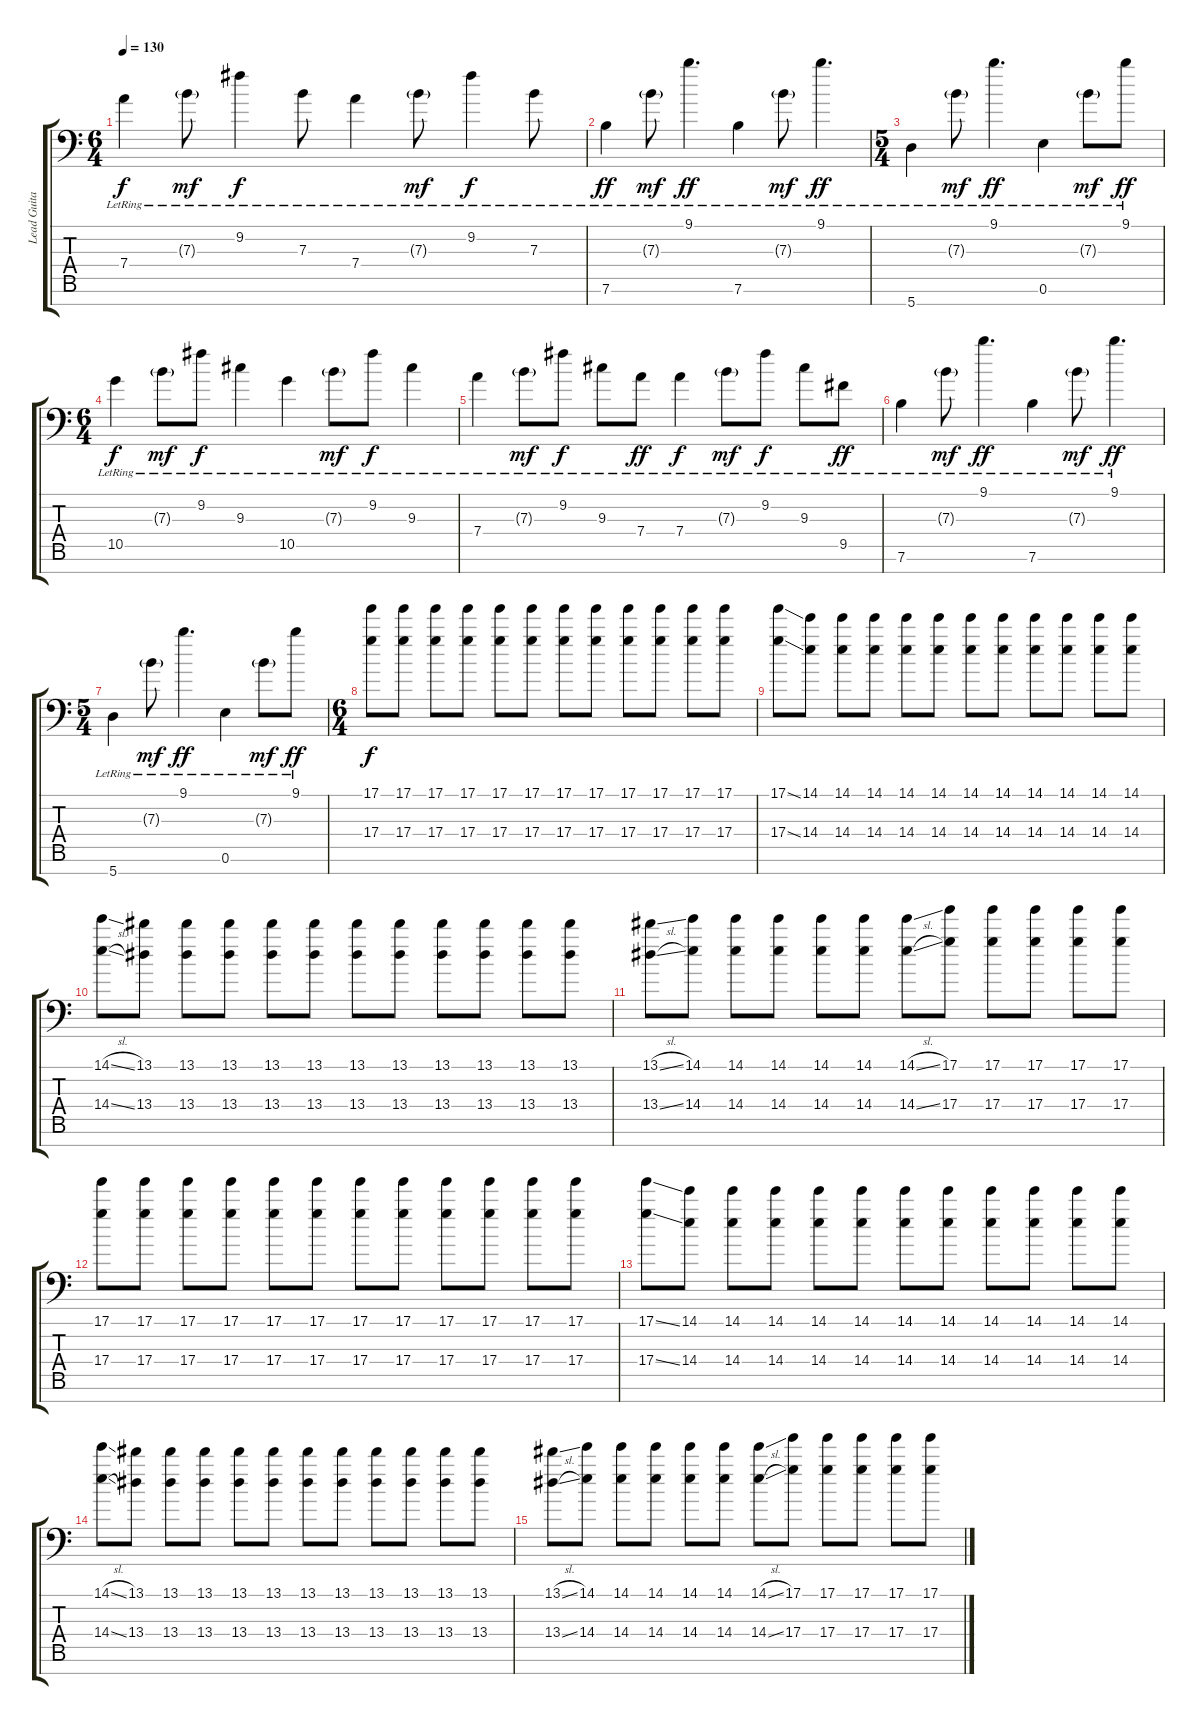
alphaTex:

\track ("Lead Guitar #2" "Lead Guita") {instrument distortionguitar}
\staff {score tabs}
\tuning (D4 A3 E3 D3 A2 E2 A1) {hide}
\ts (6 4)
\tempo 130
\clef f4
\ks c
7.4{lr}.4{dy f} 7.3{g lr}.8{dy mf} 9.2{lr}.4{dy f} 7.3{lr}.8 7.4{lr}.4 7.3{g lr}.8{dy mf} 9.2{lr}.4{dy f} 7.3{lr}.8 |
7.6{lr}.4{dy ff} 7.3{g lr}.8{dy mf} 9.1{lr}.4{d dy ff} 7.6{lr}.4 7.3{g lr}.8{dy mf} 9.1{lr}.4{d dy ff} |
\ts (5 4)
5.7{lr}.4 7.3{g lr}.8{dy mf} 9.1{lr}.4{d dy ff} 0.6{lr}.4 7.3{g lr}.8{dy mf} 9.1{lr}.8{dy ff} |
\ts (6 4)
10.5{lr}.4{dy f} 7.3{g lr}.8{dy mf} 9.2{lr}.8{dy f} 9.3{lr}.4 10.5{lr}.4 7.3{g lr}.8{dy mf} 9.2{lr}.8{dy f} 9.3{lr}.4 |
7.4{lr}.4 7.3{g lr}.8{dy mf} 9.2{lr}.8{dy f} 9.3{lr}.8 7.4{lr}.8{dy ff} 7.4{lr}.4{dy f} 7.3{g lr}.8{dy mf} 9.2{lr}.8{dy f} 9.3{lr}.8 9.5{lr}.8{dy ff} |
7.6{lr}.4 7.3{g lr}.8{dy mf} 9.1{lr}.4{d dy ff} 7.6{lr}.4 7.3{g lr}.8{dy mf} 9.1{lr}.4{d dy ff} |
\ts (5 4)
5.7{lr}.4 7.3{g lr}.8{dy mf} 9.1{lr}.4{d dy ff} 0.6{lr}.4 7.3{g lr}.8{dy mf} 9.1{lr}.8{dy ff} |
\ts (6 4)
(17.1 17.4).8{dy f instrument distortionguitar} (17.1 17.4).8 (17.1 17.4).8 (17.1 17.4).8 (17.1 17.4).8 (17.1 17.4).8 (17.1 17.4).8 (17.1 17.4).8 (17.1 17.4).8 (17.1 17.4).8 (17.1 17.4).8 (17.1 17.4).8 |
(17.1{ss} 17.4{ss}).8 (14.1 14.4).8 (14.1 14.4).8 (14.1 14.4).8 (14.1 14.4).8 (14.1 14.4).8 (14.1 14.4).8 (14.1 14.4).8 (14.1 14.4).8 (14.1 14.4).8 (14.1 14.4).8 (14.1 14.4).8 |
(14.1{sl} 14.4{sl}).8 (13.1 13.4).8 (13.1 13.4).8 (13.1 13.4).8 (13.1 13.4).8 (13.1 13.4).8 (13.1 13.4).8 (13.1 13.4).8 (13.1 13.4).8 (13.1 13.4).8 (13.1 13.4).8 (13.1 13.4).8 |
(13.1{sl} 13.4{sl}).8 (14.1 14.4).8 (14.1 14.4).8 (14.1 14.4).8 (14.1 14.4).8 (14.1 14.4).8 (14.1{sl} 14.4{sl}).8 (17.1 17.4).8 (17.1 17.4).8 (17.1 17.4).8 (17.1 17.4).8 (17.1 17.4).8 |
(17.1 17.4).8 (17.1 17.4).8 (17.1 17.4).8 (17.1 17.4).8 (17.1 17.4).8 (17.1 17.4).8 (17.1 17.4).8 (17.1 17.4).8 (17.1 17.4).8 (17.1 17.4).8 (17.1 17.4).8 (17.1 17.4).8 |
(17.1{ss} 17.4{ss}).8 (14.1 14.4).8 (14.1 14.4).8 (14.1 14.4).8 (14.1 14.4).8 (14.1 14.4).8 (14.1 14.4).8 (14.1 14.4).8 (14.1 14.4).8 (14.1 14.4).8 (14.1 14.4).8 (14.1 14.4).8 |
(14.1{sl} 14.4{sl}).8 (13.1 13.4).8 (13.1 13.4).8 (13.1 13.4).8 (13.1 13.4).8 (13.1 13.4).8 (13.1 13.4).8 (13.1 13.4).8 (13.1 13.4).8 (13.1 13.4).8 (13.1 13.4).8 (13.1 13.4).8 |
(13.1{sl} 13.4{sl}).8 (14.1 14.4).8 (14.1 14.4).8 (14.1 14.4).8 (14.1 14.4).8 (14.1 14.4).8 (14.1{sl} 14.4{sl}).8 (17.1 17.4).8 (17.1 17.4).8 (17.1 17.4).8 (17.1 17.4).8 (17.1 17.4).8
